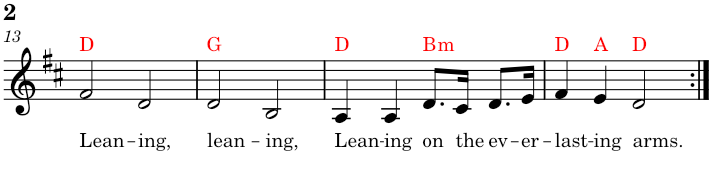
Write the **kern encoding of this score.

**kern	**text	**harte
*part1	*part1	*part1
*staff1	*staff1	*
*I"Piano	*	*
*I'Pno.	*	*
!!LO:PB:g=z
*clefG2	*	*
*k[f#c#]	*	*
*M4/4	*	*
=13	=13	=13
!	!LO:LY:b	!
2f#/	Lean-	D:maj
!	!LO:LY:b	!
2d/	-ing,	.
=14	=14	=14
!	!LO:LY:b	!
2d/	lean-	G:maj
!	!LO:LY:b	!
2B/	-ing,	.
=15	=15	=15
!	!LO:LY:b	!
4A/	Lean-	D:maj
!	!LO:LY:b	!
4A/	-ing	.
!	!LO:LY:b	!LO:H:kt=m
8.d/L	on	B:min
!	!LO:LY:b	!
16c#/Jk	the	.
!	!LO:LY:b	!
8.d/L	ev-	.
!	!LO:LY:b	!
16e/Jk	-er-	.
=16	=16	=16
!	!LO:LY:b	!
4f#/	-last-	D:maj
!	!LO:LY:b	!
4e/	-ing	A:maj
!	!LO:LY:b	!
2d/	arms.	D:maj
=:|!	=:|!	=:|!
*-	*-	*-
